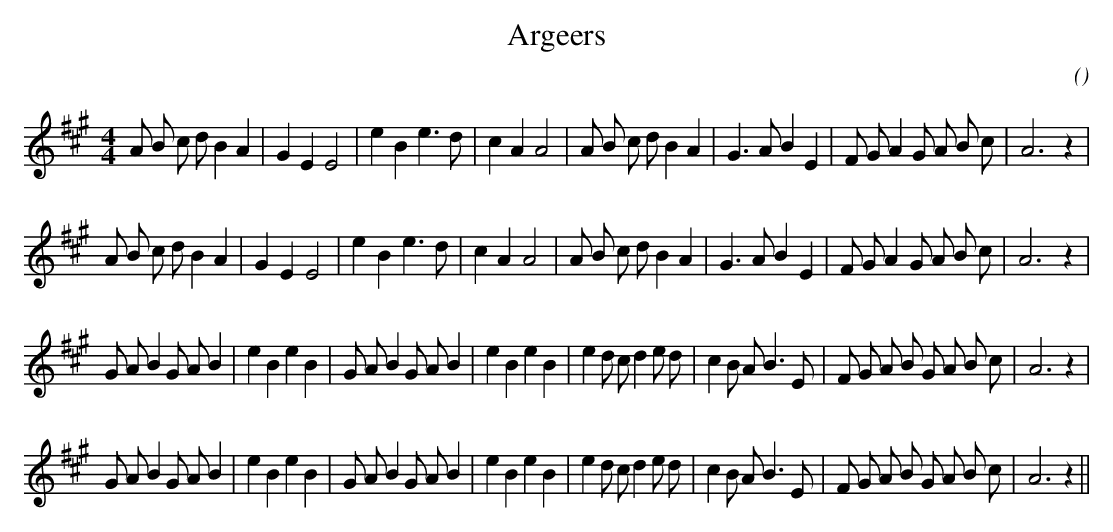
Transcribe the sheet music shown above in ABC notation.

X:1
T: Argeers
C:
O:
M:4/4
K:A
K:A
M:4/4
L:1/16
A2 B2 c2 d2 B4 A4 |G4 E4 E8 |e4 B4 e6 d2 |c4 A4 A8 |A2 B2 c2 d2 B4 A4 |G6 A2 B4 E4 |F2 G2 A4 G2 A2 B2 c2 |A12 z4 |
A2 B2 c2 d2 B4 A4 |G4 E4 E8 |e4 B4 e6 d2 |c4 A4 A8 |A2 B2 c2 d2 B4 A4 |G6 A2 B4 E4 |F2 G2 A4 G2 A2 B2 c2 |A12 z4 |
G2 A2 B4 G2 A2 B4 |e4 B4 e4 B4 |G2 A2 B4 G2 A2 B4 |e4 B4 e4 B4 |e4 d2 c2 d4 e2 d2 |c4 B2 A2 B6 E2 |F2 G2 A2 B2 G2 A2 B2 c2 |A12 z4 |
G2 A2 B4 G2 A2 B4 |e4 B4 e4 B4 |G2 A2 B4 G2 A2 B4 |e4 B4 e4 B4 |e4 d2 c2 d4 e2 d2 |c4 B2 A2 B6 E2 |F2 G2 A2 B2 G2 A2 B2 c2 |A12 z4 ||
